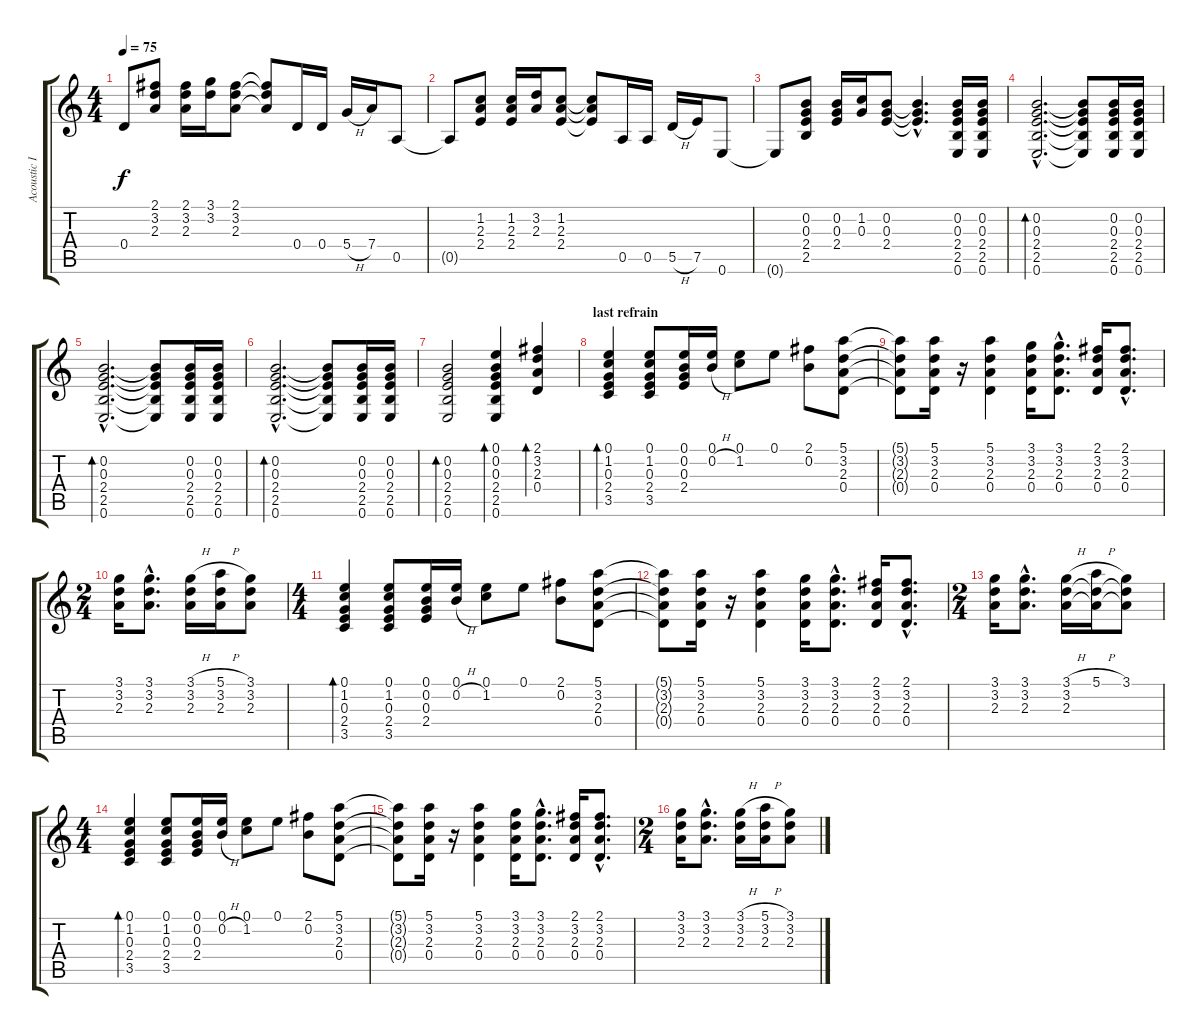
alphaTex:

\track ("Acoustic I" "Acoustic I") {instrument acousticguitarsteel}
\staff {score tabs}
\tuning (E4 B3 G3 D3 A2 E2) {hide}
\ts (4 4)
\tempo 75
\clef g2
\ks aminor
0.4{t}.8{dy f} (2.1 3.2 2.3).8 (2.1 3.2 2.3).16 (3.1 3.2).16 (2.1 3.2 2.3).8 (2.1{t} 3.2{t} 2.3{t}).8 0.4.16 0.4.16 5.4{h}.16 7.4.16 0.5.8 |
0.5{t}.8 (1.2 2.3 2.4).8 (1.2 2.3 2.4).16 (3.2 2.3).16 (1.2 2.3 2.4).8 (1.2{t} 2.3{t} 2.4{t}).8 0.5.16 0.5.16 5.5{h}.16 7.5.16 0.6.8 |
0.6{t}.8 (0.2 0.3 2.4 2.5).8 (0.2 0.3 2.4).16 (1.2 0.3).16 (0.2 0.3 2.4).8 (0.2{hac t} 0.3{hac t} 2.4{hac t}).4{d} (0.2 0.3 2.4 2.5 0.6).16 (0.2 0.3 2.4 2.5 0.6).16 |
(0.2{hac} 0.3{hac} 2.4{hac} 2.5{hac} 0.6{hac}).2{d bd 60} (0.2{t} 0.3{t} 2.4{t} 2.5{t} 0.6{t}).8 (0.2 0.3 2.4 2.5 0.6).16 (0.2 0.3 2.4 2.5 0.6).16 |
(0.2{hac} 0.3{hac} 2.4{hac} 2.5{hac} 0.6{hac}).2{d bd 60} (0.2{t} 0.3{t} 2.4{t} 2.5{t} 0.6{t}).8 (0.2 0.3 2.4 2.5 0.6).16 (0.2 0.3 2.4 2.5 0.6).16 |
(0.2{hac} 0.3{hac} 2.4{hac} 2.5{hac} 0.6{hac}).2{d bd 60} (0.2{t} 0.3{t} 2.4{t} 2.5{t} 0.6{t}).8 (0.2 0.3 2.4 2.5 0.6).16 (0.2 0.3 2.4 2.5 0.6).16 |
(0.2 0.3 2.4 2.5 0.6).2{bd 60} (0.1 0.2 0.3 2.4 2.5 0.6).4{bd 240} (2.1 3.2 2.3 0.4).4{bd 240} |
\section ("" "last refrain")
(0.1 1.2 0.3 2.4 3.5).4{bd 120} (0.1 1.2 0.3 2.4 3.5).8 (0.1 0.2 0.3 2.4).16 (0.1 0.2{h}).16 (0.1 1.2).8 0.1.8 (2.1 0.2).8 (5.1 3.2 2.3 0.4).8 |
(5.1{t} 3.2{t} 2.3{t} 0.4{t}).8 (5.1 3.2 2.3 0.4).16 r.16 (5.1 3.2 2.3 0.4).4 (3.1 3.2 2.3 0.4).16 (3.1{hac} 3.2{hac} 2.3{hac} 0.4{hac}).8{d} (2.1 3.2 2.3 0.4).16 (2.1{hac} 3.2{hac} 2.3{hac} 0.4{hac}).8{d} |
\ts (2 4)
(3.1 3.2 2.3).16 (3.1{hac} 3.2{hac} 2.3{hac}).8{d} (3.1{h} 3.2 2.3).16 (5.1{h} 3.2 2.3).16 (3.1 3.2 2.3).8 |
\ts (4 4)
(0.1 1.2 0.3 2.4 3.5).4{bd 120} (0.1 1.2 0.3 2.4 3.5).8 (0.1 0.2 0.3 2.4).16 (0.1 0.2{h}).16 (0.1 1.2).8 0.1.8 (2.1 0.2).8 (5.1 3.2 2.3 0.4).8 |
(5.1{t} 3.2{t} 2.3{t} 0.4{t}).8 (5.1 3.2 2.3 0.4).16 r.16 (5.1 3.2 2.3 0.4).4 (3.1 3.2 2.3 0.4).16 (3.1{hac} 3.2{hac} 2.3{hac} 0.4{hac}).8{d} (2.1 3.2 2.3 0.4).16 (2.1{hac} 3.2{hac} 2.3{hac} 0.4{hac}).8{d} |
\ts (2 4)
(3.1 3.2 2.3).16 (3.1{hac} 3.2{hac} 2.3{hac}).8{d} (3.1{h} 3.2 2.3).16 (5.1{h} 3.2{t} 2.3{t}).16 (3.1 3.2{t} 2.3{t}).8 |
\ts (4 4)
(0.1 1.2 0.3 2.4 3.5).4{bd 120} (0.1 1.2 0.3 2.4 3.5).8 (0.1 0.2 0.3 2.4).16 (0.1 0.2{h}).16 (0.1 1.2).8 0.1.8 (2.1 0.2).8 (5.1 3.2 2.3 0.4).8 |
(5.1{t} 3.2{t} 2.3{t} 0.4{t}).8 (5.1 3.2 2.3 0.4).16 r.16 (5.1 3.2 2.3 0.4).4 (3.1 3.2 2.3 0.4).16 (3.1{hac} 3.2{hac} 2.3{hac} 0.4{hac}).8{d} (2.1 3.2 2.3 0.4).16 (2.1{hac} 3.2{hac} 2.3{hac} 0.4{hac}).8{d} |
\ts (2 4)
(3.1 3.2 2.3).16 (3.1{hac} 3.2{hac} 2.3{hac}).8{d} (3.1{h} 3.2 2.3).16 (5.1{h} 3.2 2.3).16 (3.1 3.2 2.3).8
